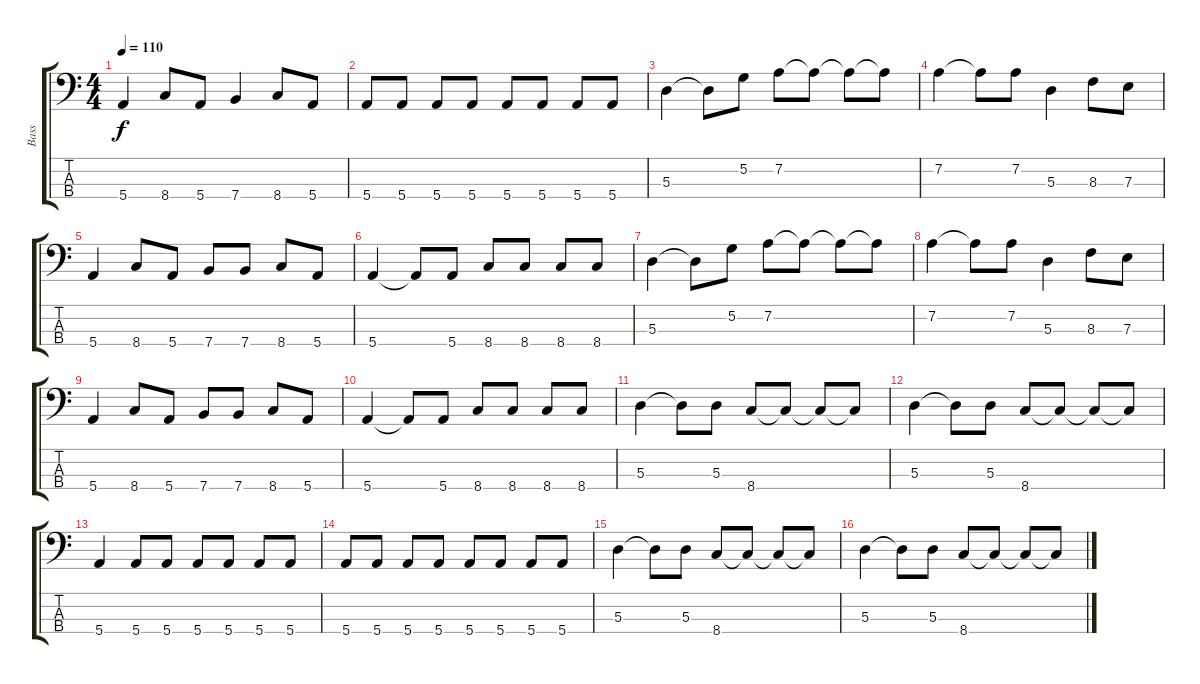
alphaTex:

\track ("Bass" "Bass") {instrument electricguitarjazz}
\staff {score tabs}
\tuning (G2 D2 A1 E1) {hide}
\ts (4 4)
\tempo 110
\clef f4
\ks c
5.4.4{dy f} 8.4.8 5.4.8 7.4.4 8.4.8 5.4.8 |
5.4.8 5.4.8 5.4.8 5.4.8 5.4.8 5.4.8 5.4.8 5.4.8 |
5.3.4 5.3{t}.8 5.2.8 7.2.8 7.2{t}.8 7.2{t}.8 7.2{t}.8 |
7.2.4 7.2{t}.8 7.2.8 5.3.4 8.3.8 7.3.8 |
5.4.4 8.4.8 5.4.8 7.4.8 7.4.8 8.4.8 5.4.8 |
5.4.4 5.4{t}.8 5.4.8 8.4.8 8.4.8 8.4.8 8.4.8 |
5.3.4 5.3{t}.8 5.2.8 7.2.8 7.2{t}.8 7.2{t}.8 7.2{t}.8 |
7.2.4 7.2{t}.8 7.2.8 5.3.4 8.3.8 7.3.8 |
5.4.4 8.4.8 5.4.8 7.4.8 7.4.8 8.4.8 5.4.8 |
5.4.4 5.4{t}.8 5.4.8 8.4.8 8.4.8 8.4.8 8.4.8 |
5.3.4 5.3{t}.8 5.3.8 8.4.8 8.4{t}.8 8.4{t}.8 8.4{t}.8 |
5.3.4 5.3{t}.8 5.3.8 8.4.8 8.4{t}.8 8.4{t}.8 8.4{t}.8 |
5.4.4 5.4.8 5.4.8 5.4.8 5.4.8 5.4.8 5.4.8 |
5.4.8 5.4.8 5.4.8 5.4.8 5.4.8 5.4.8 5.4.8 5.4.8 |
5.3.4 5.3{t}.8 5.3.8 8.4.8 8.4{t}.8 8.4{t}.8 8.4{t}.8 |
5.3.4 5.3{t}.8 5.3.8 8.4.8 8.4{t}.8 8.4{t}.8 8.4{t}.8
